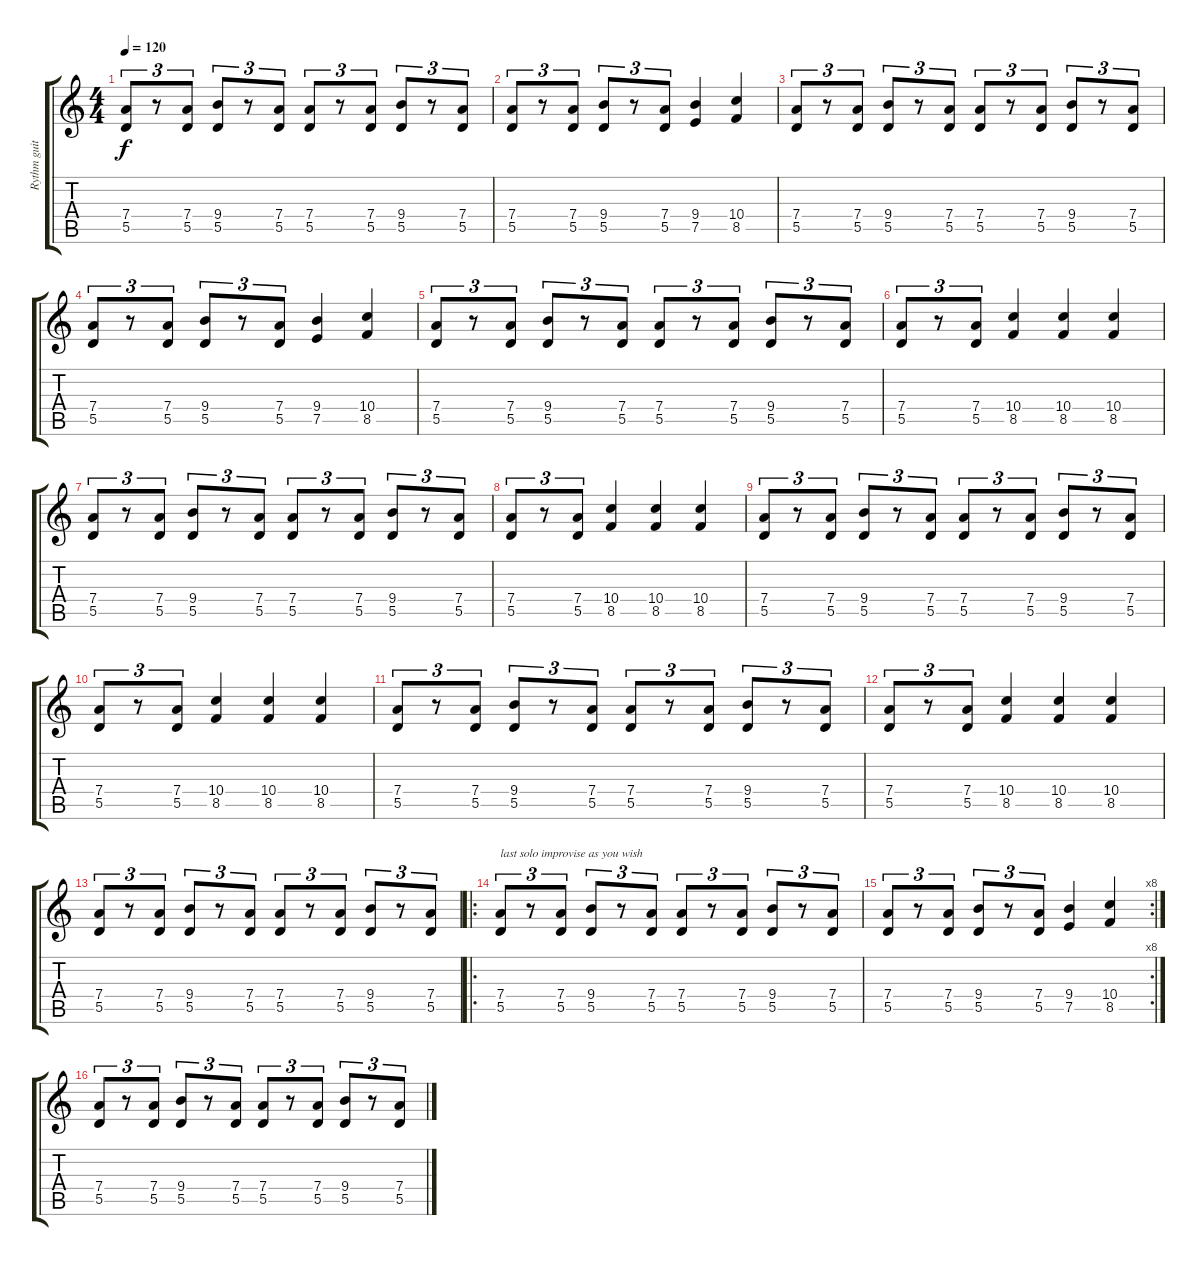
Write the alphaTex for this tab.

\track ("Rythm guitar" "Rythm guit") {instrument acousticguitarsteel}
\staff {score tabs}
\tuning (E4 B3 G3 D3 A2 E2) {hide}
\ts (4 4)
\tempo 120
\clef g2
\ks c
(7.4 5.5).8{tu (3 2) dy f} r.8{tu (3 2)} (7.4 5.5).8{tu (3 2)} (9.4 5.5).8{tu (3 2)} r.8{tu (3 2)} (7.4 5.5).8{tu (3 2)} (7.4 5.5).8{tu (3 2)} r.8{tu (3 2)} (7.4 5.5).8{tu (3 2)} (9.4 5.5).8{tu (3 2)} r.8{tu (3 2)} (7.4 5.5).8{tu (3 2)} |
(7.4 5.5).8{tu (3 2)} r.8{tu (3 2)} (7.4 5.5).8{tu (3 2)} (9.4 5.5).8{tu (3 2)} r.8{tu (3 2)} (7.4 5.5).8{tu (3 2)} (9.4 7.5).4 (10.4 8.5).4 |
(7.4 5.5).8{tu (3 2)} r.8{tu (3 2)} (7.4 5.5).8{tu (3 2)} (9.4 5.5).8{tu (3 2)} r.8{tu (3 2)} (7.4 5.5).8{tu (3 2)} (7.4 5.5).8{tu (3 2)} r.8{tu (3 2)} (7.4 5.5).8{tu (3 2)} (9.4 5.5).8{tu (3 2)} r.8{tu (3 2)} (7.4 5.5).8{tu (3 2)} |
(7.4 5.5).8{tu (3 2)} r.8{tu (3 2)} (7.4 5.5).8{tu (3 2)} (9.4 5.5).8{tu (3 2)} r.8{tu (3 2)} (7.4 5.5).8{tu (3 2)} (9.4 7.5).4 (10.4 8.5).4 |
(7.4 5.5).8{tu (3 2)} r.8{tu (3 2)} (7.4 5.5).8{tu (3 2)} (9.4 5.5).8{tu (3 2)} r.8{tu (3 2)} (7.4 5.5).8{tu (3 2)} (7.4 5.5).8{tu (3 2)} r.8{tu (3 2)} (7.4 5.5).8{tu (3 2)} (9.4 5.5).8{tu (3 2)} r.8{tu (3 2)} (7.4 5.5).8{tu (3 2)} |
(7.4 5.5).8{tu (3 2)} r.8{tu (3 2)} (7.4 5.5).8{tu (3 2)} (10.4 8.5).4 (10.4 8.5).4 (10.4 8.5).4 |
(7.4 5.5).8{tu (3 2)} r.8{tu (3 2)} (7.4 5.5).8{tu (3 2)} (9.4 5.5).8{tu (3 2)} r.8{tu (3 2)} (7.4 5.5).8{tu (3 2)} (7.4 5.5).8{tu (3 2)} r.8{tu (3 2)} (7.4 5.5).8{tu (3 2)} (9.4 5.5).8{tu (3 2)} r.8{tu (3 2)} (7.4 5.5).8{tu (3 2)} |
(7.4 5.5).8{tu (3 2)} r.8{tu (3 2)} (7.4 5.5).8{tu (3 2)} (10.4 8.5).4 (10.4 8.5).4 (10.4 8.5).4 |
(7.4 5.5).8{tu (3 2)} r.8{tu (3 2)} (7.4 5.5).8{tu (3 2)} (9.4 5.5).8{tu (3 2)} r.8{tu (3 2)} (7.4 5.5).8{tu (3 2)} (7.4 5.5).8{tu (3 2)} r.8{tu (3 2)} (7.4 5.5).8{tu (3 2)} (9.4 5.5).8{tu (3 2)} r.8{tu (3 2)} (7.4 5.5).8{tu (3 2)} |
(7.4 5.5).8{tu (3 2)} r.8{tu (3 2)} (7.4 5.5).8{tu (3 2)} (10.4 8.5).4 (10.4 8.5).4 (10.4 8.5).4 |
(7.4 5.5).8{tu (3 2)} r.8{tu (3 2)} (7.4 5.5).8{tu (3 2)} (9.4 5.5).8{tu (3 2)} r.8{tu (3 2)} (7.4 5.5).8{tu (3 2)} (7.4 5.5).8{tu (3 2)} r.8{tu (3 2)} (7.4 5.5).8{tu (3 2)} (9.4 5.5).8{tu (3 2)} r.8{tu (3 2)} (7.4 5.5).8{tu (3 2)} |
(7.4 5.5).8{tu (3 2)} r.8{tu (3 2)} (7.4 5.5).8{tu (3 2)} (10.4 8.5).4 (10.4 8.5).4 (10.4 8.5).4 |
(7.4 5.5).8{tu (3 2)} r.8{tu (3 2)} (7.4 5.5).8{tu (3 2)} (9.4 5.5).8{tu (3 2)} r.8{tu (3 2)} (7.4 5.5).8{tu (3 2)} (7.4 5.5).8{tu (3 2)} r.8{tu (3 2)} (7.4 5.5).8{tu (3 2)} (9.4 5.5).8{tu (3 2)} r.8{tu (3 2)} (7.4 5.5).8{tu (3 2)} |
\ro
(7.4 5.5).8{tu (3 2) txt "last solo improvise as you wish"} r.8{tu (3 2)} (7.4 5.5).8{tu (3 2)} (9.4 5.5).8{tu (3 2)} r.8{tu (3 2)} (7.4 5.5).8{tu (3 2)} (7.4 5.5).8{tu (3 2)} r.8{tu (3 2)} (7.4 5.5).8{tu (3 2)} (9.4 5.5).8{tu (3 2)} r.8{tu (3 2)} (7.4 5.5).8{tu (3 2)} |
\rc 8
(7.4 5.5).8{tu (3 2)} r.8{tu (3 2)} (7.4 5.5).8{tu (3 2)} (9.4 5.5).8{tu (3 2)} r.8{tu (3 2)} (7.4 5.5).8{tu (3 2)} (9.4 7.5).4 (10.4 8.5).4 |
(7.4 5.5).8{tu (3 2)} r.8{tu (3 2)} (7.4 5.5).8{tu (3 2)} (9.4 5.5).8{tu (3 2)} r.8{tu (3 2)} (7.4 5.5).8{tu (3 2)} (7.4 5.5).8{tu (3 2)} r.8{tu (3 2)} (7.4 5.5).8{tu (3 2)} (9.4 5.5).8{tu (3 2)} r.8{tu (3 2)} (7.4 5.5).8{tu (3 2)}
